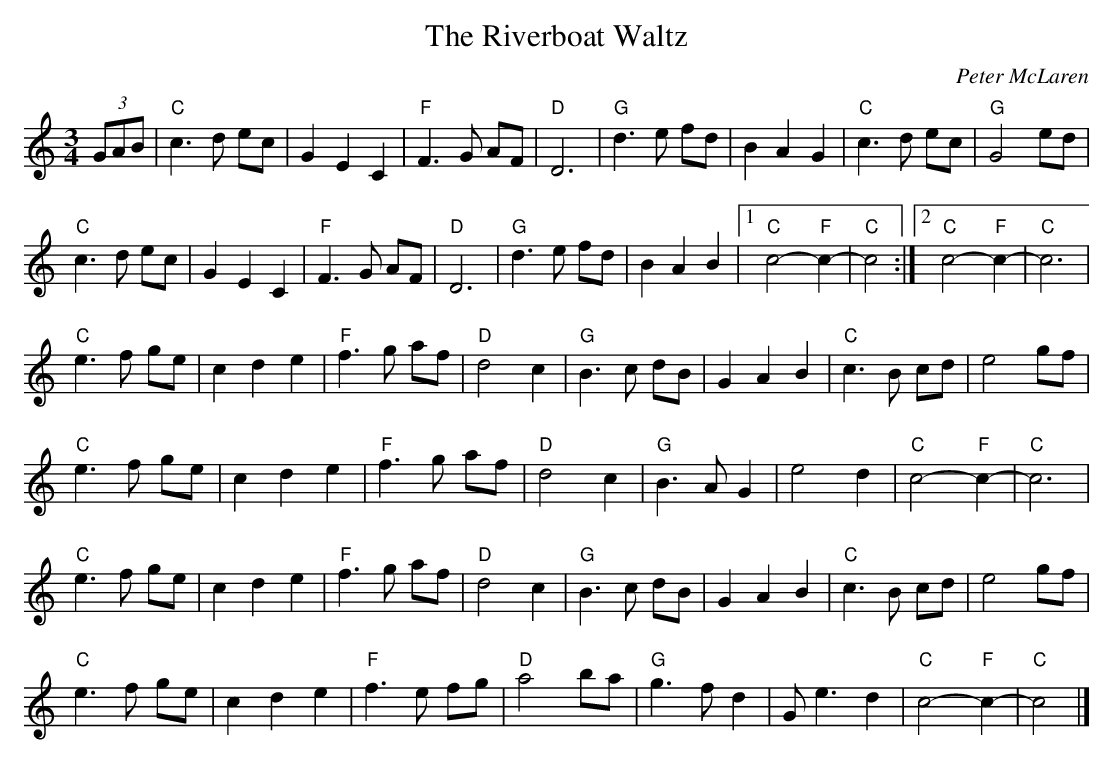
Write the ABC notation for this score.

X:1
T:Riverboat Waltz, The
C:Peter McLaren
M:3/4
L:1/8
K:C
(3GAB|"C"c3d ec|G2E2C2|"F"F3 G AF|"D"D6|"G"d3 e fd|B2A2G2|"C"c3d ec|"G"G4 ed|
"C"c3d ec|G2E2C2|"F"F3 G AF|"D"D6|"G"d3 e fd|B2A2B2|1"C"c4-"F"c2-|"C"c4:|2"C"c4-"F"c2-|"C"c6|
"C"e3 f ge|c2d2e2|"F"f3 g af|"D"d4c2|"G"B3c dB|G2A2B2|"C"c3 B cd|e4 gf|
"C"e3 f ge|c2d2e2|"F"f3 g af|"D"d4c2|"G"B3A G2|e4 d2|"C"c4-"F"c2-|"C"c6|
"C"e3 f ge|c2d2e2|"F"f3 g af|"D"d4c2|"G"B3c dB|G2A2B2|"C"c3 B cd|e4 gf|
"C"e3 f ge|c2d2e2|"F"f3e fg|"D"a4ba|"G"g3 f d2|Ge3d2|"C"c4-"F"c2-|"C"c4|]
